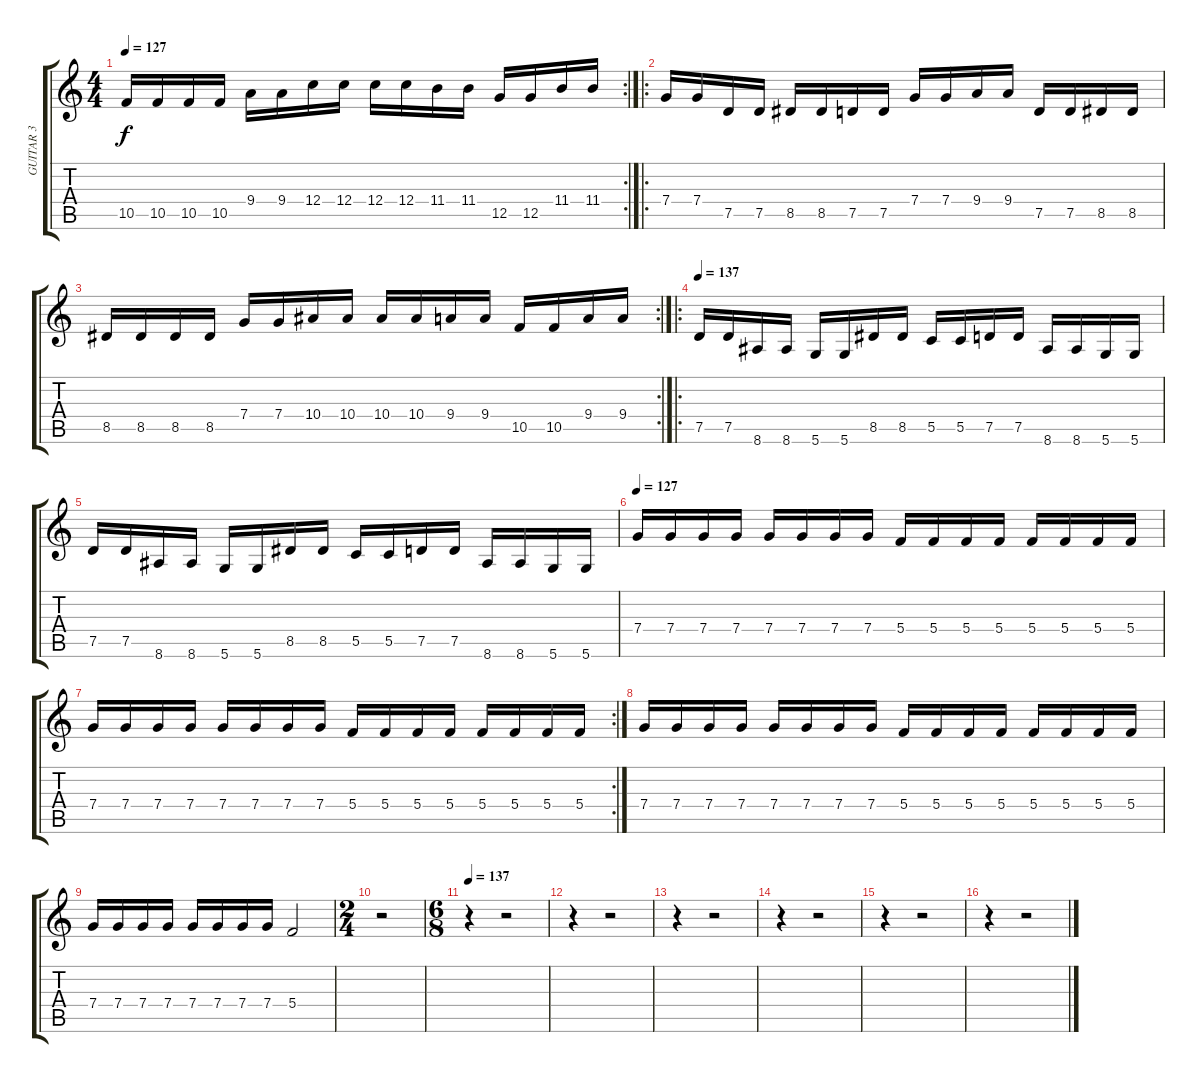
\track ("GUITAR 3" "GUITAR 3") {instrument distortionguitar}
\staff {score tabs}
\tuning (D4 A3 F3 C3 G2 D2) {hide}
\rc 2
\ts (4 4)
\tempo 127
\clef g2
\ks c
10.5.16{dy f} 10.5.16 10.5.16 10.5.16 9.4.16 9.4.16 12.4.16 12.4.16 12.4.16 12.4.16 11.4.16 11.4.16 12.5.16 12.5.16 11.4.16 11.4.16 |
\ro
7.4.16 7.4.16 7.5.16 7.5.16 8.5.16 8.5.16 7.5.16 7.5.16 7.4.16 7.4.16 9.4.16 9.4.16 7.5.16 7.5.16 8.5.16 8.5.16 |
\rc 2
8.5.16 8.5.16 8.5.16 8.5.16 7.4.16 7.4.16 10.4.16 10.4.16 10.4.16 10.4.16 9.4.16 9.4.16 10.5.16 10.5.16 9.4.16 9.4.16 |
\ro
\tempo 137
7.5.16 7.5.16 8.6.16 8.6.16 5.6.16 5.6.16 8.5.16 8.5.16 5.5.16 5.5.16 7.5.16 7.5.16 8.6.16 8.6.16 5.6.16 5.6.16 |
7.5.16 7.5.16 8.6.16 8.6.16 5.6.16 5.6.16 8.5.16 8.5.16 5.5.16 5.5.16 7.5.16 7.5.16 8.6.16 8.6.16 5.6.16 5.6.16 |
\tempo 127
7.4.16 7.4.16 7.4.16 7.4.16 7.4.16 7.4.16 7.4.16 7.4.16 5.4.16 5.4.16 5.4.16 5.4.16 5.4.16 5.4.16 5.4.16 5.4.16 |
\rc 2
7.4.16 7.4.16 7.4.16 7.4.16 7.4.16 7.4.16 7.4.16 7.4.16 5.4.16 5.4.16 5.4.16 5.4.16 5.4.16 5.4.16 5.4.16 5.4.16 |
7.4.16 7.4.16 7.4.16 7.4.16 7.4.16 7.4.16 7.4.16 7.4.16 5.4.16 5.4.16 5.4.16 5.4.16 5.4.16 5.4.16 5.4.16 5.4.16 |
7.4.16 7.4.16 7.4.16 7.4.16 7.4.16 7.4.16 7.4.16 7.4.16 5.4.2 |
\ts (2 4)
r.2 |
\ts (6 8)
\tempo 137
r.4 r.2 |
r.4 r.2 |
r.4 r.2 |
r.4 r.2 |
r.4 r.2 |
r.4 r.2
